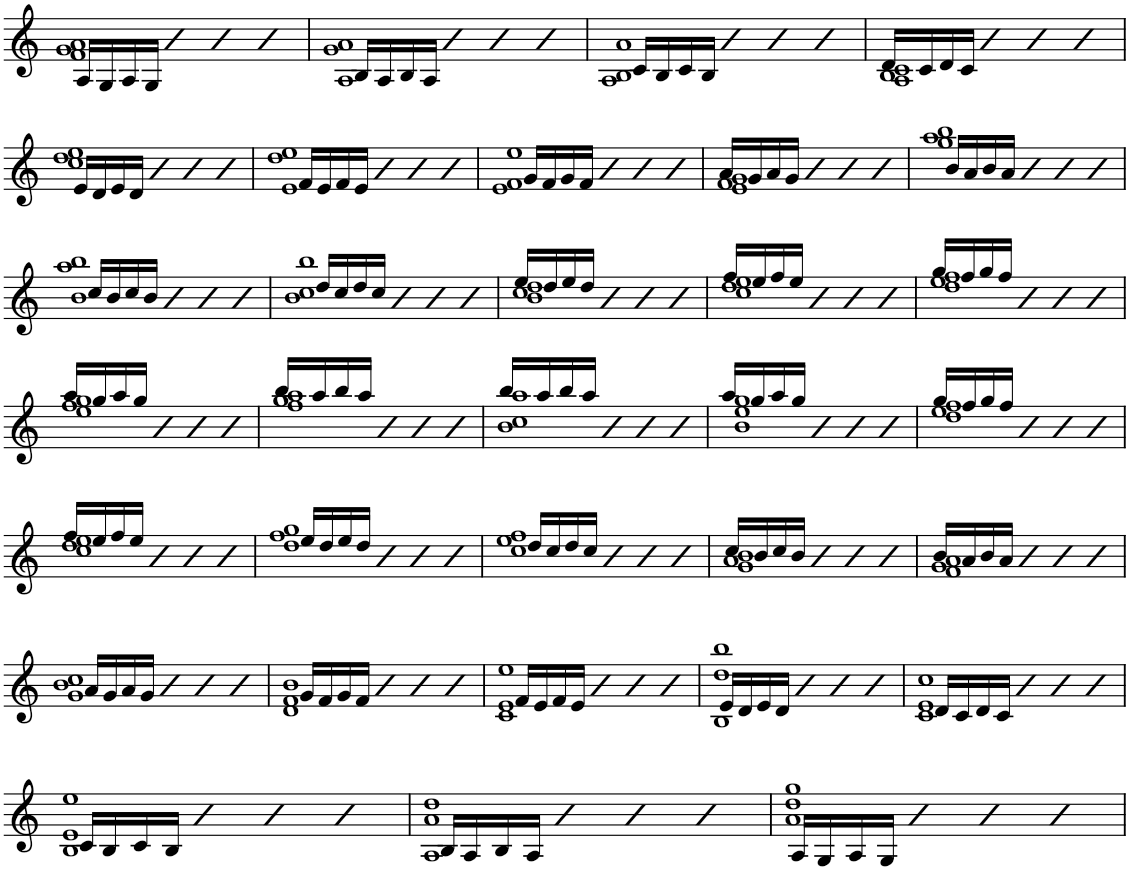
**kern
*part1
*staff1
*I"Piano
*I'Pno.
*clefG2
*k[]
=1
*^
16A/LL	1f 1g 1a
16G/	.
16A/	.
16G/JJ	.
4b	.
4b	.
4b	.
=2	=2
16B/LL	1A 1g 1a
16A/	.
16B/	.
16A/JJ	.
4b	.
4b	.
4b	.
=3	=3
16c/LL	1A 1B 1a
16B/	.
16c/	.
16B/JJ	.
4b	.
4b	.
4b	.
=4	=4
16d/LL	1A 1B 1c
16c/	.
16d/	.
16c/JJ	.
4b	.
4b	.
4b	.
!!LO:LB:g=z	!!
=5	=5
16e/LL	1cc 1dd 1ee
16d/	.
16e/	.
16d/JJ	.
4b	.
4b	.
4b	.
=6	=6
16f/LL	1e 1dd 1ee
16e/	.
16f/	.
16e/JJ	.
4b	.
4b	.
4b	.
=7	=7
16g/LL	1e 1f 1ee
16f/	.
16g/	.
16f/JJ	.
4b	.
4b	.
4b	.
=8	=8
16a/LL	1e 1f 1g
16g/	.
16a/	.
16g/JJ	.
4b	.
4b	.
4b	.
=9	=9
16b/LL	1gg 1aa 1bb
16a/	.
16b/	.
16a/JJ	.
4b	.
4b	.
4b	.
!!LO:LB:g=z	!!
=10	=10
16cc/LL	1b 1aa 1bb
16b/	.
16cc/	.
16b/JJ	.
4b	.
4b	.
4b	.
=11	=11
16dd/LL	1b 1cc 1bb
16cc/	.
16dd/	.
16cc/JJ	.
4b	.
4b	.
4b	.
=12	=12
16ee/LL	1b 1cc 1dd
16dd/	.
16ee/	.
16dd/JJ	.
4b	.
4b	.
4b	.
=13	=13
16ff/LL	1cc 1dd 1ee
16ee/	.
16ff/	.
16ee/JJ	.
4b	.
4b	.
4b	.
=14	=14
16gg/LL	1dd 1ee 1ff
16ff/	.
16gg/	.
16ff/JJ	.
4b	.
4b	.
4b	.
!!LO:LB:g=z	!!
=15	=15
16aa/LL	1ee 1ff 1gg
16gg/	.
16aa/	.
16gg/JJ	.
4b	.
4b	.
4b	.
=16	=16
16bb/LL	1ff 1gg 1aa
16aa/	.
16bb/	.
16aa/JJ	.
4b	.
4b	.
4b	.
=17	=17
16bb/LL	1b 1cc 1aa
16aa/	.
16bb/	.
16aa/JJ	.
4b	.
4b	.
4b	.
=18	=18
16aa/LL	1b 1ee 1gg
16gg/	.
16aa/	.
16gg/JJ	.
4b	.
4b	.
4b	.
=19	=19
16gg/LL	1dd 1ee 1ff
16ff/	.
16gg/	.
16ff/JJ	.
4b	.
4b	.
4b	.
!!LO:LB:g=z	!!
=20	=20
16ff/LL	1cc 1dd 1ee
16ee/	.
16ff/	.
16ee/JJ	.
4b	.
4b	.
4b	.
=21	=21
16ee/LL	1dd 1ff 1gg
16dd/	.
16ee/	.
16dd/JJ	.
4b	.
4b	.
4b	.
=22	=22
16dd/LL	1cc 1ee 1ff
16cc/	.
16dd/	.
16cc/JJ	.
4b	.
4b	.
4b	.
=23	=23
16cc/LL	1g 1a 1b
16b/	.
16cc/	.
16b/JJ	.
4b	.
4b	.
4b	.
=24	=24
16b/LL	1f 1g 1a
16a/	.
16b/	.
16a/JJ	.
4b	.
4b	.
4b	.
!!LO:LB:g=z	!!
=25	=25
16a/LL	1g 1b 1cc
16g/	.
16a/	.
16g/JJ	.
4b	.
4b	.
4b	.
=26	=26
16g/LL	1d 1f 1b
16f/	.
16g/	.
16f/JJ	.
4b	.
4b	.
4b	.
=27	=27
16f/LL	1c 1e 1ee
16e/	.
16f/	.
16e/JJ	.
4b	.
4b	.
4b	.
=28	=28
16e/LL	1B 1dd 1bb
16d/	.
16e/	.
16d/JJ	.
4b	.
4b	.
4b	.
=29	=29
16d/LL	1c 1e 1cc
16c/	.
16d/	.
16c/JJ	.
4b	.
4b	.
4b	.
!!LO:LB:g=z	!!
=30	=30
16c/LL	1B 1e 1ee
16B/	.
16c/	.
16B/JJ	.
4b	.
4b	.
4b	.
=31	=31
16B/LL	1A 1a 1dd
16A/	.
16B/	.
16A/JJ	.
4b	.
4b	.
4b	.
=32	=32
16A/LL	1a 1dd 1gg
16G/	.
16A/	.
16G/JJ	.
4b	.
4b	.
4b	.
*v	*v
=
*-
